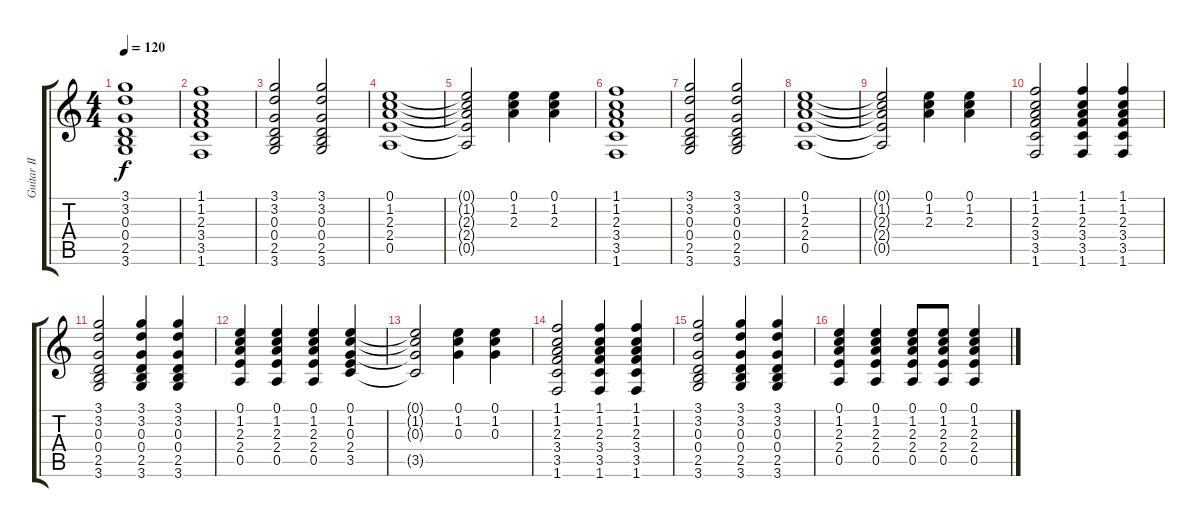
\track ("Guitar II" "Guitar II") {instrument acousticguitarnylon}
\staff {score tabs}
\tuning (E4 B3 G3 D3 A2 E2) {hide}
\ts (4 4)
\tempo 120
\clef g2
\ks c
(3.1{t} 3.2{t} 0.3{t} 0.4{t} 2.5{t} 3.6{t}).1{dy f} |
(1.1 1.2 2.3 3.4 3.5 1.6).1 |
(3.1 3.2 0.3 0.4 2.5 3.6).2 (3.1 3.2 0.3 0.4 2.5 3.6).2 |
(0.1 1.2 2.3 2.4 0.5).1 |
(0.1{t} 1.2{t} 2.3{t} 2.4{t} 0.5{t}).2 (0.1 1.2 2.3).4 (0.1 1.2 2.3).4 |
(1.1 1.2 2.3 3.4 3.5 1.6).1 |
(3.1 3.2 0.3 0.4 2.5 3.6).2 (3.1 3.2 0.3 0.4 2.5 3.6).2 |
(0.1 1.2 2.3 2.4 0.5).1 |
(0.1{t} 1.2{t} 2.3{t} 2.4{t} 0.5{t}).2 (0.1 1.2 2.3).4 (0.1 1.2 2.3).4 |
(1.1 1.2 2.3 3.4 3.5 1.6).2 (1.1 1.2 2.3 3.4 3.5 1.6).4 (1.1 1.2 2.3 3.4 3.5 1.6).4 |
(3.1 3.2 0.3 0.4 2.5 3.6).2 (3.1 3.2 0.3 0.4 2.5 3.6).4 (3.1 3.2 0.3 0.4 2.5 3.6).4 |
(0.1 1.2 2.3 2.4 0.5).4 (0.1 1.2 2.3 2.4 0.5).4 (0.1 1.2 2.3 2.4 0.5).4 (0.1 1.2 0.3 2.4 3.5).4 |
(0.1{t} 1.2{t} 0.3{t} 3.5{t}).2 (0.1 1.2 0.3).4 (0.1 1.2 0.3).4 |
(1.1 1.2 2.3 3.4 3.5 1.6).2 (1.1 1.2 2.3 3.4 3.5 1.6).4 (1.1 1.2 2.3 3.4 3.5 1.6).4 |
(3.1 3.2 0.3 0.4 2.5 3.6).2 (3.1 3.2 0.3 0.4 2.5 3.6).4 (3.1 3.2 0.3 0.4 2.5 3.6).4 |
(0.1 1.2 2.3 2.4 0.5).4 (0.1 1.2 2.3 2.4 0.5).4 (0.1 1.2 2.3 2.4 0.5).8 (0.1 1.2 2.3 2.4 0.5).8 (0.1 1.2 2.3 2.4 0.5).4
